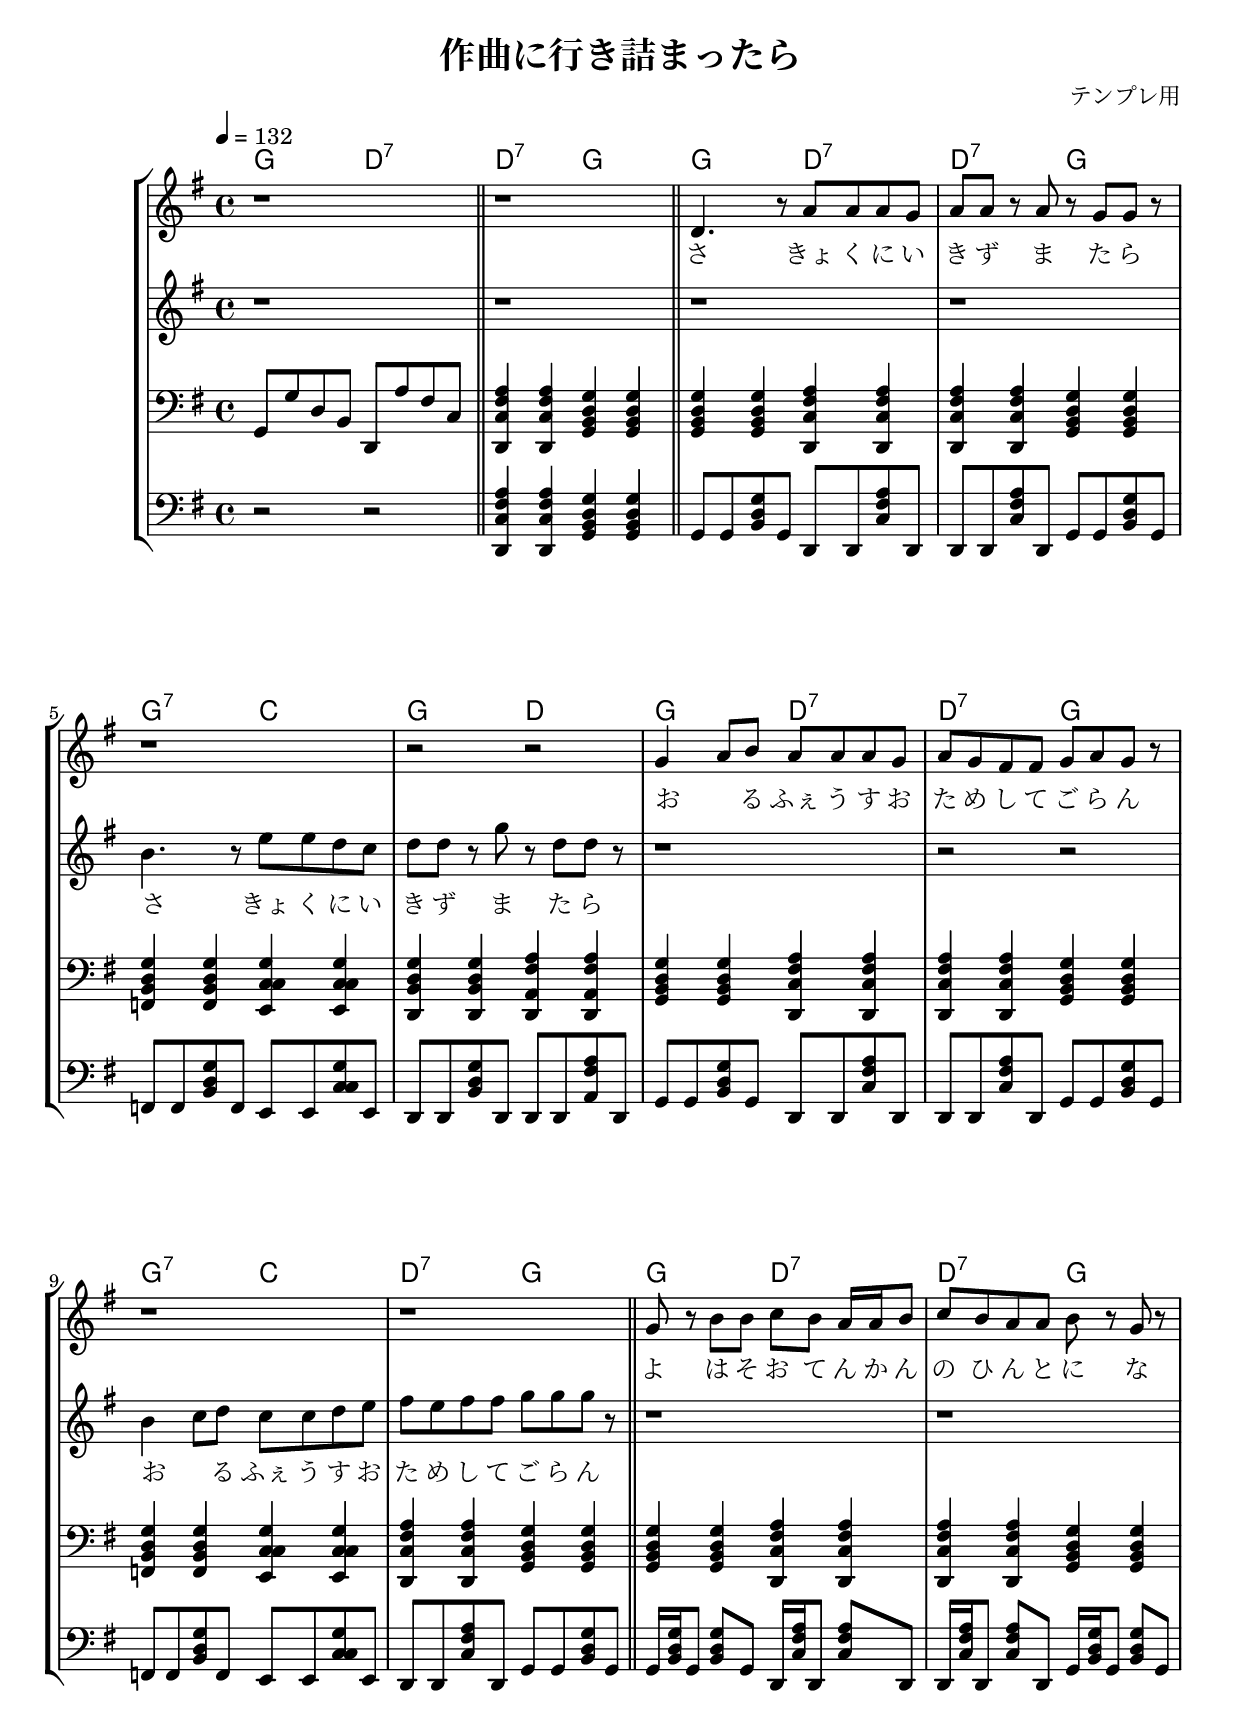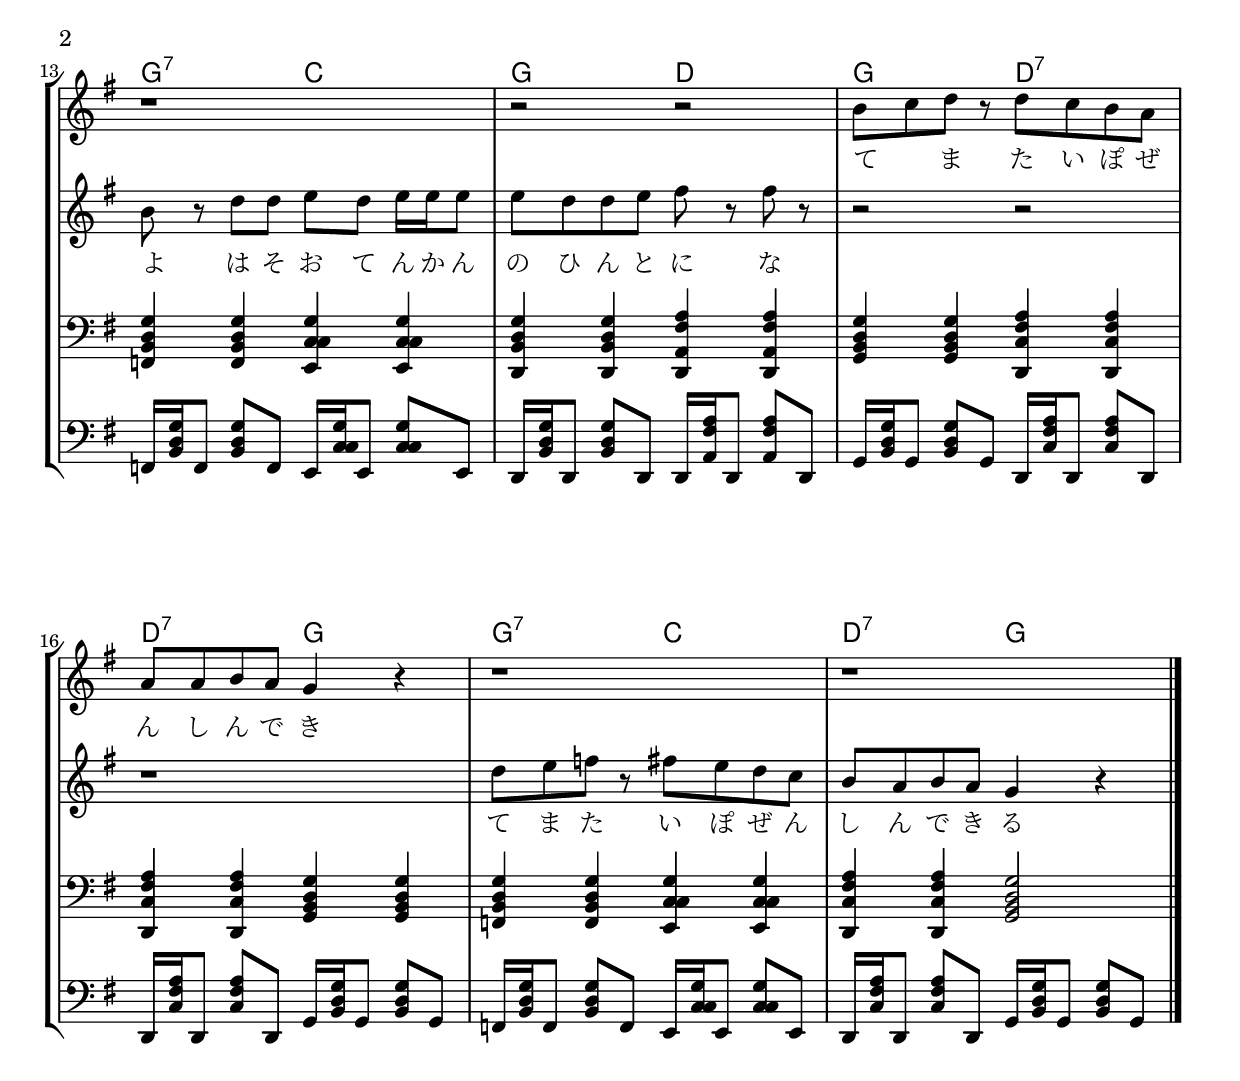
\version "2.12.1"

\header {
	title = \markup {作曲に行き詰まったら}
	composer = \markup \center-column {テンプレ用}
}

harmony = \chordmode {
	g2 d:7 

	d:7 g 

	g d:7 d:7 g g:7 c g d g d:7 d:7 g g:7 c d:7 g 

	g d:7 d:7 g g:7 c g d g d:7 d:7 g g:7 c d:7 g 
}

melody = {
	\key g \major
	\tempo 4 = 132
	r1   
	r1   
	\set Staff.midiInstrument = #"fss0.29"
	d'4.  r8  a'8  a'8  a'8  g'8 
	a'8  a'8  r8  a'8  r8  g'8  g'8  r8~ 
	r1~ 
	r2  r2 
	g'4  a'8  b'8  a'8  a'8  a'8  g'8 
	a'8  g'8  fis'8  fis'8  g'8  a'8  g'8  r8
	r1 r1 	\set Staff.midiInstrument = #"fss0.29"
	g'8  r8  b'8  b'8  c''8  b'8  a'16  a'16  b'8 
	c''8  b'8  a'8  a'8  b'8  r8  g'8  r8~ 
	r1~ 
	r2  r2 
	b'8  c''8  d''8  r8  d''8  c''8  b'8  a'8 
	a'8  a'8  b'8  a'8  g'4  r4
	r1 r1 	\bar "|."
}

words = \lyricmode {
	
	
	さ  きょ  く  に  い  き  ず  ま  た  ら  お  る  ふぇ  う  す  お  た  め  し  て  ご  ら  ん  よ  
	は  そ  お  て  ん  か  ん  の  ひ  ん  と  に  な  て  ま  た  い  ぽ  ぜ  ん  し  ん  で  き  る  よ  
}

secondmelody = {
	\key g \major
	\tempo 4 = 132
	r1   
	r1   
	\set Staff.midiInstrument = #"Lead 3 (calliope)"
	r1
r1 ~ 
	b'4.  r8  e''8  e''8  d''8  c''8 
	d''8  d''8  r8  g''8  r8  d''8  d''8  r8~ 
	r1 
	 r2  r2 
	b'4  c''8  d''8  c''8  c''8  d''8  e''8 
	fis''8  e''8  fis''8  fis''8  g''8  g''8  g''8  r8
	\set Staff.midiInstrument = #"Lead 3 (calliope)"
	r1
r1 ~ 
	b'8  r8  d''8  d''8  e''8  d''8  e''16  e''16  e''8 
	e''8  d''8  d''8  e''8  fis''8  r8  fis''8  r8 
	r2  r2 
	r1 
	d''8  e''8  f''8  r8  fis''8  e''8  d''8  c''8 
	b'8  a'8  b'8  a'8  g'4  r4
	\bar "|."
}

secondwords = \lyricmode {
	
	
	さ  きょ  く  に  い  き  ず  ま  た  ら  お  る  ふぇ  う  す  お  た  め  し  て  ご  ら  ん  よ  
	は  そ  お  て  ん  か  ん  の  ひ  ん  と  に  な  て  ま  た  い  ぽ  ぜ  ん  し  ん  で  き  る  よ  
}

tempochange = {
	\tempo 4 = 132
	r1 \bar "||"
	\tempo 4 = 132
	r1 \bar "||"
	\tempo 4 = 132
	r1 | r1 | r1 | r1 | r1 | r1 | r1 | r1 \bar "||"
	\tempo 4 = 132
	r1 | r1 | r1 | r1 | r1 | r1 | r1 | r1 \bar "|."
}

mainacc = {
	\clef bass
	\set Staff.midiInstrument = #"Acoustic Guitar (nylon)"
	\key g \major
	\tempo 4 = 132
	g,8 g d b,
	d,8 a fis c
	\bar "||"

	\set Staff.midiInstrument = #"Acoustic Guitar (nylon)"
	<d, c fis a>4 <d, c fis a>4
	<g, b, d g>4 <g, b, d g>4
	\bar "||"

	\set Staff.midiInstrument = #"Acoustic Guitar (nylon)"
	<g, b, d g>4 <g, b, d g>4
	<d, c fis a>4 <d, c fis a>4
	<d, c fis a>4 <d, c fis a>4
	<g, b, d g>4 <g, b, d g>4
	<f, b, d g>4 <f, b, d g>4
	<e, c c g>4 <e, c c g>4
	<d, b, d g>4 <d, b, d g>4
	<d, a, fis a>4 <d, a, fis a>4
	<g, b, d g>4 <g, b, d g>4
	<d, c fis a>4 <d, c fis a>4
	<d, c fis a>4 <d, c fis a>4
	<g, b, d g>4 <g, b, d g>4
	<f, b, d g>4 <f, b, d g>4
	<e, c c g>4 <e, c c g>4
	<d, c fis a>4 <d, c fis a>4
	<g, b, d g>4 <g, b, d g>4
	\bar "||"

	\set Staff.midiInstrument = #"Acoustic Guitar (nylon)"
	<g, b, d g>4 <g, b, d g>4
	<d, c fis a>4 <d, c fis a>4
	<d, c fis a>4 <d, c fis a>4
	<g, b, d g>4 <g, b, d g>4
	<f, b, d g>4 <f, b, d g>4
	<e, c c g>4 <e, c c g>4
	<d, b, d g>4 <d, b, d g>4
	<d, a, fis a>4 <d, a, fis a>4
	<g, b, d g>4 <g, b, d g>4
	<d, c fis a>4 <d, c fis a>4
	<d, c fis a>4 <d, c fis a>4
	<g, b, d g>4 <g, b, d g>4
	<f, b, d g>4 <f, b, d g>4
	<e, c c g>4 <e, c c g>4
	<d, c fis a>4 <d, c fis a>4
	<g, b, d g>2
	\bar "|."
}

subacc = {
	\clef bass
	\set Staff.midiInstrument = #"Acoustic grand"
	\key g \major
	\tempo 4 = 132
	r2
	r2
	\bar "||"

	\set Staff.midiInstrument = #"Brass Section"
	<d, c fis a>4 <d, c fis a>4
	<g, b, d g>4 <g, b, d g>4
	\bar "||"

	\set Staff.midiInstrument = #"Brass Section"
	g,8 g,8 <b, d g>8 g,8
	d,8 d,8 <c fis a>8 d,8
	d,8 d,8 <c fis a>8 d,8
	g,8 g,8 <b, d g>8 g,8
	f,8 f,8 <b, d g>8 f,8
	e,8 e,8 <c c g>8 e,8
	d,8 d,8 <b, d g>8 d,8
	d,8 d,8 <a, fis a>8 d,8
	g,8 g,8 <b, d g>8 g,8
	d,8 d,8 <c fis a>8 d,8
	d,8 d,8 <c fis a>8 d,8
	g,8 g,8 <b, d g>8 g,8
	f,8 f,8 <b, d g>8 f,8
	e,8 e,8 <c c g>8 e,8
	d,8 d,8 <c fis a>8 d,8
	g,8 g,8 <b, d g>8 g,8
	\bar "||"

	\set Staff.midiInstrument = #"Brass Section"
	g,16 <b, d g>16 g,8 <b, d g>8 g,8
	d,16 <c fis a>16 d,8 <c fis a>8 d,8
	d,16 <c fis a>16 d,8 <c fis a>8 d,8
	g,16 <b, d g>16 g,8 <b, d g>8 g,8
	f,16 <b, d g>16 f,8 <b, d g>8 f,8
	e,16 <c c g>16 e,8 <c c g>8 e,8
	d,16 <b, d g>16 d,8 <b, d g>8 d,8
	d,16 <a, fis a>16 d,8 <a, fis a>8 d,8
	g,16 <b, d g>16 g,8 <b, d g>8 g,8
	d,16 <c fis a>16 d,8 <c fis a>8 d,8
	d,16 <c fis a>16 d,8 <c fis a>8 d,8
	g,16 <b, d g>16 g,8 <b, d g>8 g,8
	f,16 <b, d g>16 f,8 <b, d g>8 f,8
	e,16 <c c g>16 e,8 <c c g>8 e,8
	d,16 <c fis a>16 d,8 <c fis a>8 d,8
	g,16 <b, d g>16 g,8 <b, d g>8 g,8
	\bar "|."
}

percA = {
	\drummode {
	r1 \bar "||"
	cymr8 cymr16 cymr16 cymr8 cymr16 cymr16 cymr8 cymr16 cymr16 cymr8 cymr8  \bar "||"
	r8 cymr16 cymr16 cymr8 cymr16 cymr16 cymr8 cymr16 cymr16 cymr8 cymr8  |cymr8 cymr16 cymr16 cymr8 cymr16 cymr16 cymr8 cymr16 cymr16 cymr8 cymr8  |cymr8 cymr16 cymr16 cymr8 cymr16 cymr16 cymr8 cymr16 cymr16 cymr8 cymr16 cymr16  |cymr8 cymr16 cymr16 cymr8 cymr16 cymr16 cymr8 cymr16 cymr16 cymr8 cymr8  |r8 cymr16 cymr16 cymr8 cymr16 cymr16 cymr8 cymr16 cymr16 cymr8 cymr8  |cymr8 cymr16 cymr16 cymr8 cymr16 cymr16 cymr8 cymr16 cymr16 cymr8 cymr8  |cymr8 cymr16 cymr16 cymr8 cymr16 cymr16 cymr8 cymr16 cymr16 cymr8 cymr16 cymr16  |cymr8 cymr16 cymr16 cymr8 cymr16 cymr16 cymr8 cymr16 cymr16 cymr8 cymr8  \bar "||"
	r8 cymr16 cymr16 cymr8 cymr16 cymr16 cymr8 cymr16 cymr16 cymr8 cymr8  |cymr8 cymr16 cymr16 cymr8 cymr16 cymr16 cymr8 cymr16 cymr16 cymr8 cymr8  |cymr8 cymr16 cymr16 cymr8 cymr16 cymr16 cymr8 cymr16 cymr16 cymr8 cymr16 cymr16  |cymr8 cymr16 cymr16 cymr8 cymr16 cymr16 cymr8 cymr16 cymr16 cymr8 cymr8  |r8 cymr16 cymr16 cymr8 cymr16 cymr16 cymr8 cymr16 cymr16 cymr8 cymr8  |cymr8 cymr16 cymr16 cymr8 cymr16 cymr16 cymr8 cymr16 cymr16 cymr8 cymr8  |cymr8 cymr16 cymr16 cymr8 cymr16 cymr16 cymr8 cymr16 cymr16 cymr8 cymr16 cymr16  |cymr8 cymr16 cymr16 cymr8 cymr16 cymr16 cymr8 cymr16 cymr16 cymr8 cymr8  \bar "|."
	}
}

percB = {
	\drummode {
	r1 \bar "||"
	r4 sn2 sn8 sn16 sn16  \bar "||"
	r4 sn2 sn4  |r4 sn8 sn4. sn4  |r4 sn2 sn4  |r4 sn8 sn4. sn4  |r4 sn2 sn4  |r4 sn8 sn4. sn4  |r4 sn2 sn4  |r4 sn2 sn8 sn16 sn16  \bar "||"
	r4 sn2 sn4  |r4 sn8 sn4. sn4  |r4 sn2 sn4  |r4 sn8 sn4. sn4  |r4 sn2 sn4  |r4 sn8 sn4. sn4  |r4 sn2 sn4  |r4 sn2 sn8 sn16 sn16  \bar "|."
	}
}

percC = {
	\drummode {
	r1 \bar "||"
	bd8. bd16 bd8. bd16 bd8. bd16 bd8. bd16  \bar "||"
	bd8. bd16 bd8. bd16 bd8. bd16 bd8. bd16  |bd8. bd16 bd8. bd16 bd8. bd16 bd4  |bd8. bd16 bd8. bd16 bd8. bd16 bd8. bd16  |bd8. bd16 bd8. bd16 bd8. bd16 bd4  |bd8. bd16 bd8. bd16 bd8. bd16 bd8. bd16  |bd8. bd16 bd8. bd16 bd8. bd16 bd4  |bd8. bd16 bd8. bd16 bd8. bd16 bd8. bd16  |bd8. bd16 bd8. bd16 bd8. bd16 bd8. bd16  \bar "||"
	bd8. bd16 bd8. bd16 bd8. bd16 bd8. bd16  |bd8. bd16 bd8. bd16 bd8. bd16 bd4  |bd8. bd16 bd8. bd16 bd8. bd16 bd8. bd16  |bd8. bd16 bd8. bd16 bd8. bd16 bd4  |bd8. bd16 bd8. bd16 bd8. bd16 bd8. bd16  |bd8. bd16 bd8. bd16 bd8. bd16 bd4  |bd8. bd16 bd8. bd16 bd8. bd16 bd8. bd16  |bd8. bd16 bd8. bd16 bd8. bd16 bd8. bd16  \bar "|."
	}
}

percD = {
	\drummode {
	r1 \bar "||"
	r4. tommh2 r8  \bar "||"
	r1  |r2 r16 tommh4. r16  |r1  |r2 r16 tommh4. r16  |r1  |r2 r16 tommh4. r16  |r1  |r4. tommh2 r8  \bar "||"
	r1  |r2 r16 tommh4. r16  |r1  |r2 r16 tommh4. r16  |r1  |r2 r16 tommh4. r16  |r1  |r4. tommh2 r8  \bar "|."
	}
}

percE = {
	\drummode {
	r1 \bar "||"
	r2 r16 toml4. r16  \bar "||"
	r1  |r2. r8 toml8  |r1  |r2. r8 toml8  |r1  |r2. r8 toml8  |r1  |r2 r16 toml4. r16  \bar "||"
	r1  |r2. r8 toml8  |r1  |r2. r8 toml8  |r1  |r2. r8 toml8  |r1  |r2 r16 toml4. r16  \bar "|."
	}
}

percF = {
	\drummode {
	r1 \bar "||"
	cymc1  \bar "||"
	cymc1  |r1 |r1 |r1 |cymc1  |r1 |r1 |r1 \bar "||"
	cymc1  |r1 |r1 |r1 |cymc1  |r1 |r1 |r1 \bar "|."
	}
}

\score {
	<<
		\new StaffGroup <<
			\new ChordNames {\harmony}
			\new Voice = "melody" {\melody}
			\new Lyrics \lyricsto "melody" \words
			\new Voice = "secondmelody" {\secondmelody}
			\new Lyrics \lyricsto "secondmelody" \secondwords
			\new Staff = "mainacc" {\mainacc}
			\new Staff = "subacc" {\subacc}
		>>
	>>
	\layout { }
}
